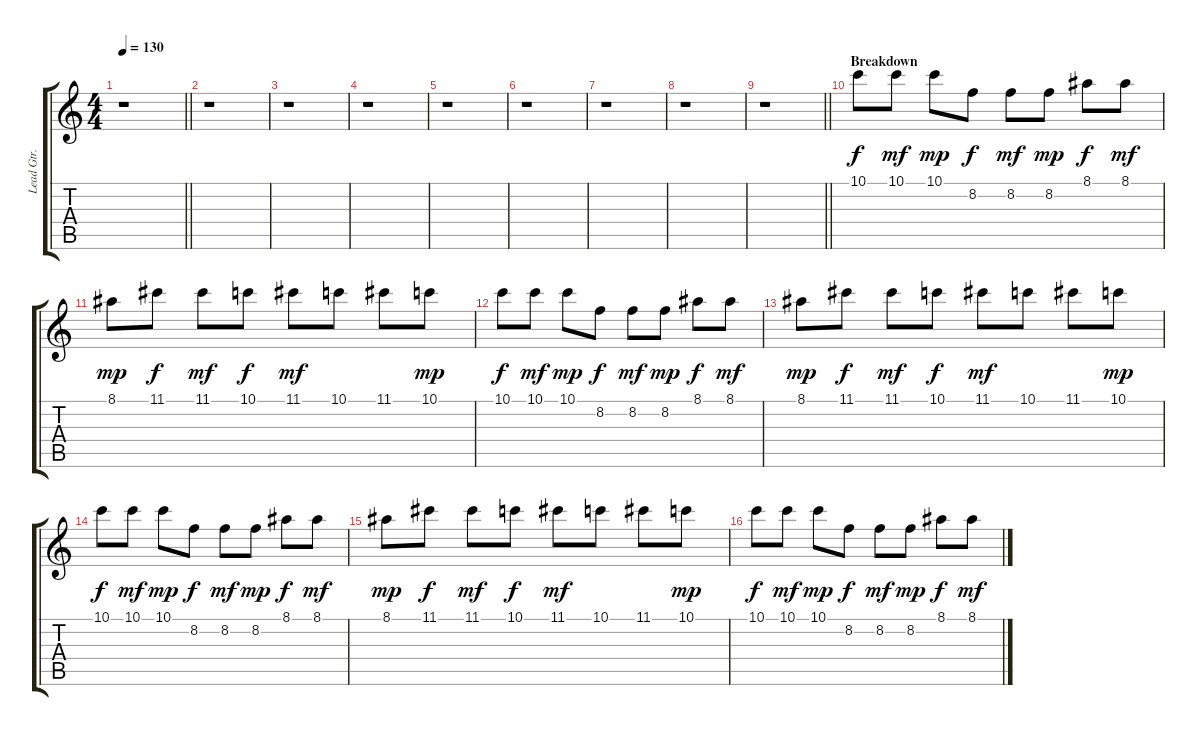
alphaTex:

\track ("Lead Gtr. Echo" "Lead Gtr. ") {instrument electricguitarclean}
\staff {score tabs}
\tuning (D4 A3 F3 C3 G2 C2) {hide}
\ts (4 4)
\tempo 130
\clef g2
\barLineRight lightlight
\ks c
r.1{dy mf} |
r.1 |
r.1 |
r.1 |
r.1 |
r.1 |
r.1 |
r.1 |
\barLineRight lightlight
r.1 |
\section ("" "Breakdown")
10.1.8{dy f} 10.1.8{dy mf} 10.1.8{dy mp} 8.2.8{dy f} 8.2.8{dy mf} 8.2.8{dy mp} 8.1.8{dy f} 8.1.8{dy mf} |
8.1.8{dy mp} 11.1.8{dy f} 11.1.8{dy mf} 10.1.8{dy f} 11.1.8{dy mf} 10.1.8 11.1.8 10.1.8{dy mp} |
10.1.8{dy f} 10.1.8{dy mf} 10.1.8{dy mp} 8.2.8{dy f} 8.2.8{dy mf} 8.2.8{dy mp} 8.1.8{dy f} 8.1.8{dy mf} |
8.1.8{dy mp} 11.1.8{dy f} 11.1.8{dy mf} 10.1.8{dy f} 11.1.8{dy mf} 10.1.8 11.1.8 10.1.8{dy mp} |
10.1.8{dy f} 10.1.8{dy mf} 10.1.8{dy mp} 8.2.8{dy f} 8.2.8{dy mf} 8.2.8{dy mp} 8.1.8{dy f} 8.1.8{dy mf} |
8.1.8{dy mp} 11.1.8{dy f} 11.1.8{dy mf} 10.1.8{dy f} 11.1.8{dy mf} 10.1.8 11.1.8 10.1.8{dy mp} |
10.1.8{dy f} 10.1.8{dy mf} 10.1.8{dy mp} 8.2.8{dy f} 8.2.8{dy mf} 8.2.8{dy mp} 8.1.8{dy f} 8.1.8{dy mf}
